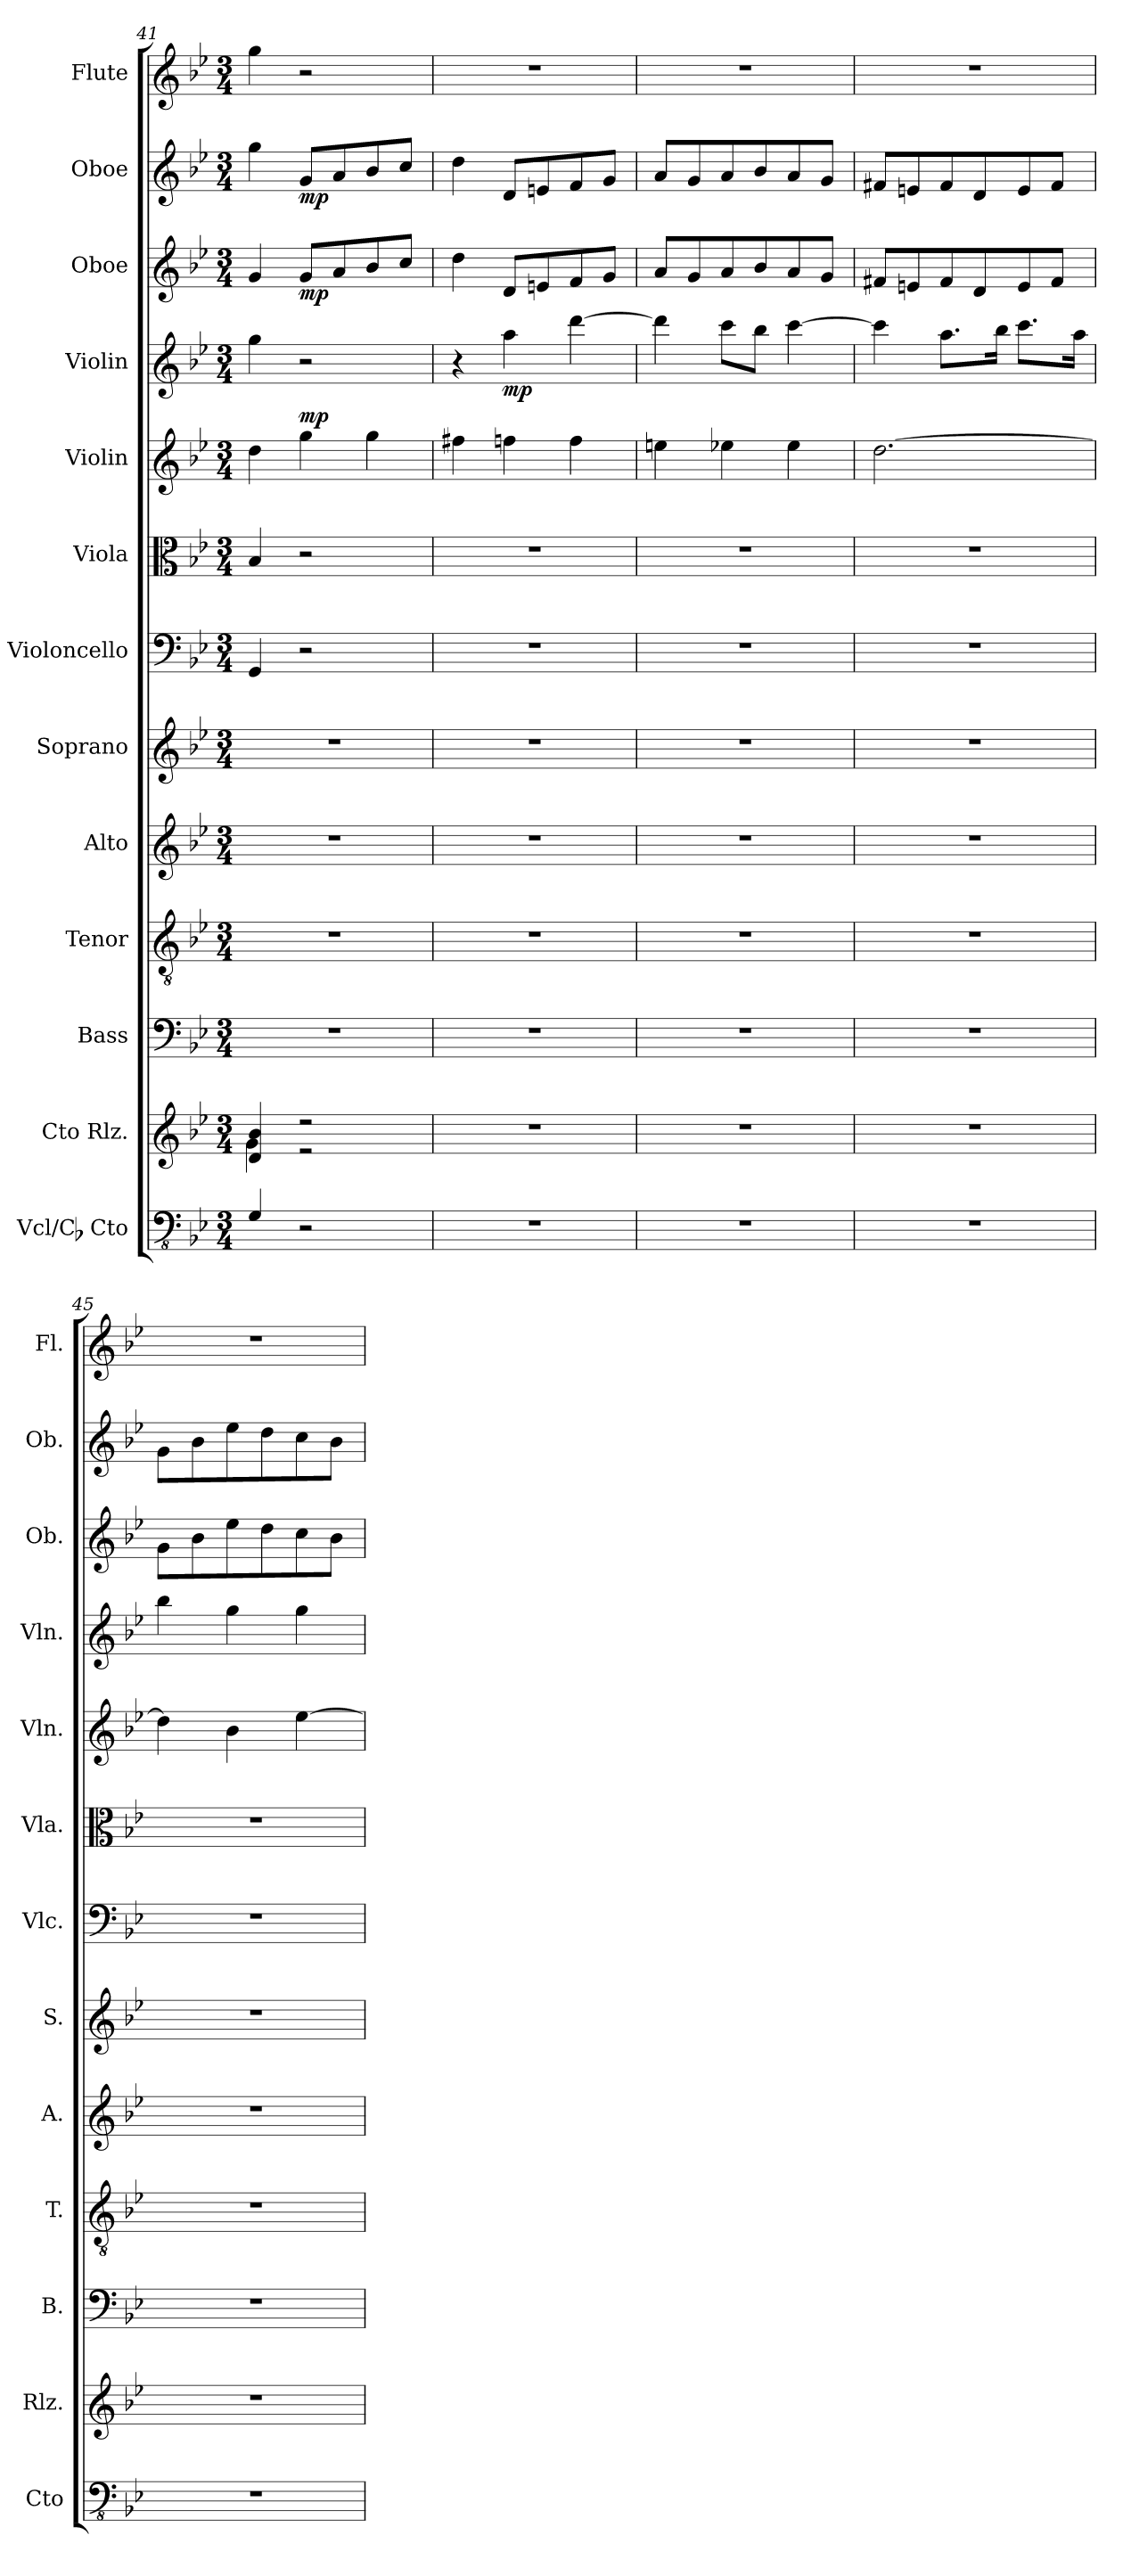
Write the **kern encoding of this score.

**kern	**kern	**kern	**kern	**kern	**kern	**kern	**kern	**kern	**dynam	**kern	**dynam	**kern	**dynam	**kern	**dynam	**kern
*part13	*part12	*part11	*part10	*part9	*part8	*part7	*part6	*part5	*part5	*part4	*part4	*part3	*part3	*part2	*part2	*part1
*staff13	*staff12	*staff11	*staff10	*staff9	*staff8	*staff7	*staff6	*staff5	*staff5	*staff4	*staff4	*staff3	*staff3	*staff2	*staff2	*staff1
*I"Vcl/Cb Cto	*I"Cto Rlz.	*I"Bass	*I"Tenor	*I"Alto	*I"Soprano	*I"Violoncello	*I"Viola	*I"Violin	*	*I"Violin	*	*I"Oboe	*	*I"Oboe	*	*I"Flute
*I'Cto	*I'Rlz.	*I'B.	*I'T.	*I'A.	*I'S.	*I'Vlc.	*I'Vla.	*I'Vln.	*	*I'Vln.	*	*I'Ob.	*	*I'Ob.	*	*I'Fl.
*clefFv4	*clefG2	*clefF4	*clefGv2	*clefG2	*clefG2	*clefF4	*clefC3	*clefG2	*	*clefG2	*	*clefG2	*	*clefG2	*	*clefG2
*ITrd7c12	*	*	*	*	*	*	*	*	*	*	*	*	*	*	*	*
*k[b-e-]	*k[b-e-]	*k[b-e-]	*k[b-e-]	*k[b-e-]	*k[b-e-]	*k[b-e-]	*k[b-e-]	*k[b-e-]	*	*k[b-e-]	*	*k[b-e-]	*	*k[b-e-]	*	*k[b-e-]
*M3/4	*M3/4	*M3/4	*M3/4	*M3/4	*M3/4	*M3/4	*M3/4	*M3/4	*	*M3/4	*	*M3/4	*	*M3/4	*	*M3/4
=41	=41	=41	=41	=41	=41	=41	=41	=41	=41	=41	=41	=41	=41	=41	=41	=41
*	*^	*	*	*	*	*	*	*	*	*	*	*	*	*	*	*
4GGG/	4d/ 4b-/	4g\	2.r	2.r	2.r	2.r	4GG/	4B-/	4dd\	.	4gg\	.	4g/	.	4gg\	.	4gg\
!	!	!	!	!	!	!	!	!	!	!LO:DY:a	!	!	!	!LO:DY:b	!	!LO:DY:b	!
2r	2r	2r	.	.	.	.	2r	2r	4gg\	mp	2r	.	8g/L	mp	8g/L	mp	2r
.	.	.	.	.	.	.	.	.	.	.	.	.	8a/	.	8a/	.	.
.	.	.	.	.	.	.	.	.	4gg\	.	.	.	8b-/	.	8b-/	.	.
.	.	.	.	.	.	.	.	.	.	.	.	.	8cc/J	.	8cc/J	.	.
*	*v	*v	*	*	*	*	*	*	*	*	*	*	*	*	*	*	*
=42	=42	=42	=42	=42	=42	=42	=42	=42	=42	=42	=42	=42	=42	=42	=42	=42
2.r	2.r	2.r	2.r	2.r	2.r	2.r	2.r	4ff#X\	.	4r	.	4dd\	.	4dd\	.	2.r
!	!	!	!	!	!	!	!	!	!	!	!LO:DY:b	!	!	!	!	!
.	.	.	.	.	.	.	.	4ffn\	.	4aa\	mp	8d/L	.	8d/L	.	.
.	.	.	.	.	.	.	.	.	.	.	.	8en/	.	8en/	.	.
.	.	.	.	.	.	.	.	4ff\	.	[4ddd\	.	8f/	.	8f/	.	.
.	.	.	.	.	.	.	.	.	.	.	.	8g/J	.	8g/J	.	.
=43	=43	=43	=43	=43	=43	=43	=43	=43	=43	=43	=43	=43	=43	=43	=43	=43
2.r	2.r	2.r	2.r	2.r	2.r	2.r	2.r	4een\	.	4ddd\]	.	8a/L	.	8a/L	.	2.r
.	.	.	.	.	.	.	.	.	.	.	.	8g/	.	8g/	.	.
.	.	.	.	.	.	.	.	4ee-X\	.	8ccc\L	.	8a/	.	8a/	.	.
.	.	.	.	.	.	.	.	.	.	8bb-\J	.	8b-/	.	8b-/	.	.
.	.	.	.	.	.	.	.	4ee-\	.	[4ccc\	.	8a/	.	8a/	.	.
.	.	.	.	.	.	.	.	.	.	.	.	8g/J	.	8g/J	.	.
!!LO:PB:g=z
=44	=44	=44	=44	=44	=44	=44	=44	=44	=44	=44	=44	=44	=44	=44	=44	=44
2.r	2.r	2.r	2.r	2.r	2.r	2.r	2.r	[2.dd\	.	4ccc\]	.	8f#X/L	.	8f#X/L	.	2.r
.	.	.	.	.	.	.	.	.	.	.	.	8en/	.	8en/	.	.
.	.	.	.	.	.	.	.	.	.	8.aa\L	.	8f#/	.	8f#/	.	.
.	.	.	.	.	.	.	.	.	.	.	.	8d/	.	8d/	.	.
.	.	.	.	.	.	.	.	.	.	16bb-\Jk	.	.	.	.	.	.
.	.	.	.	.	.	.	.	.	.	8.ccc\L	.	8e/	.	8e/	.	.
.	.	.	.	.	.	.	.	.	.	.	.	8f#/J	.	8f#/J	.	.
.	.	.	.	.	.	.	.	.	.	16aa\Jk	.	.	.	.	.	.
=45	=45	=45	=45	=45	=45	=45	=45	=45	=45	=45	=45	=45	=45	=45	=45	=45
2.r	2.r	2.r	2.r	2.r	2.r	2.r	2.r	4dd\]	.	4bb-\	.	8g\L	.	8g\L	.	2.r
.	.	.	.	.	.	.	.	.	.	.	.	8b-\	.	8b-\	.	.
.	.	.	.	.	.	.	.	4b-\	.	4gg\	.	8ee-\	.	8ee-\	.	.
.	.	.	.	.	.	.	.	.	.	.	.	8dd\	.	8dd\	.	.
.	.	.	.	.	.	.	.	[4ee-\	.	4gg\	.	8cc\	.	8cc\	.	.
.	.	.	.	.	.	.	.	.	.	.	.	8b-\J	.	8b-\J	.	.
=	=	=	=	=	=	=	=	=	=	=	=	=	=	=	=	=
*-	*-	*-	*-	*-	*-	*-	*-	*-	*-	*-	*-	*-	*-	*-	*-	*-
